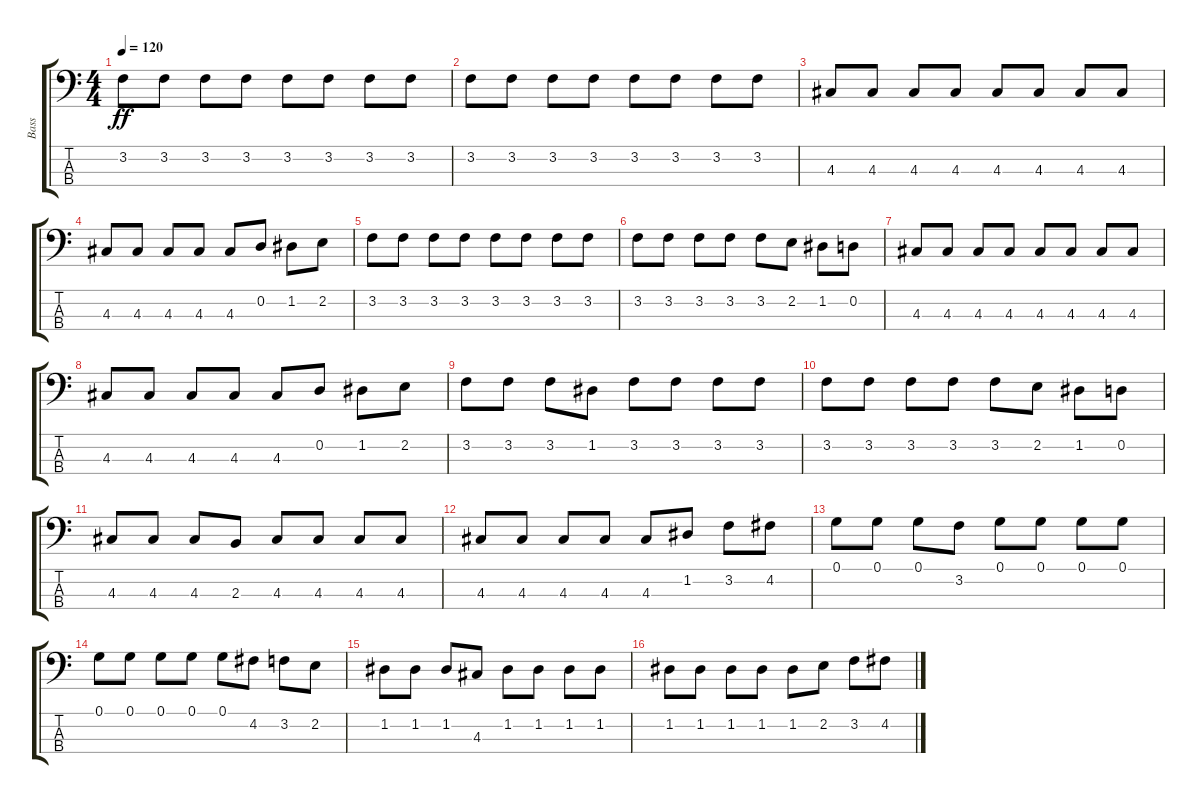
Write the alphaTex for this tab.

\track ("Bass" "Bass") {instrument electricbassfinger}
\staff {score tabs}
\tuning (G2 D2 A1 E1) {hide}
\ts (4 4)
\tempo 120
\clef f4
\ks c
3.2.8{dy ff volume 16} 3.2.8{volume 16} 3.2.8 3.2.8 3.2.8 3.2.8 3.2.8 3.2.8 |
3.2.8 3.2.8 3.2.8 3.2.8 3.2.8 3.2.8 3.2.8 3.2.8 |
4.3.8 4.3.8 4.3.8 4.3.8 4.3.8 4.3.8 4.3.8 4.3.8 |
4.3.8 4.3.8 4.3.8 4.3.8 4.3.8 0.2.8 1.2.8 2.2.8 |
3.2.8 3.2.8 3.2.8 3.2.8 3.2.8 3.2.8 3.2.8 3.2.8 |
3.2.8 3.2.8 3.2.8 3.2.8 3.2.8 2.2.8 1.2.8 0.2.8 |
4.3.8 4.3.8 4.3.8 4.3.8 4.3.8 4.3.8 4.3.8 4.3.8 |
4.3.8 4.3.8 4.3.8 4.3.8 4.3.8 0.2.8 1.2.8 2.2.8 |
3.2.8 3.2.8 3.2.8 1.2.8 3.2.8 3.2.8 3.2.8 3.2.8 |
3.2.8 3.2.8 3.2.8 3.2.8 3.2.8 2.2.8 1.2.8 0.2.8 |
4.3.8 4.3.8 4.3.8 2.3.8 4.3.8 4.3.8 4.3.8 4.3.8 |
4.3.8 4.3.8 4.3.8 4.3.8 4.3.8 1.2.8 3.2.8 4.2.8 |
0.1.8 0.1.8 0.1.8 3.2.8 0.1.8 0.1.8 0.1.8 0.1.8 |
0.1.8 0.1.8 0.1.8 0.1.8 0.1.8 4.2.8 3.2.8 2.2.8 |
1.2.8 1.2.8 1.2.8 4.3.8 1.2.8 1.2.8 1.2.8 1.2.8 |
1.2.8 1.2.8 1.2.8 1.2.8 1.2.8 2.2.8 3.2.8 4.2.8
